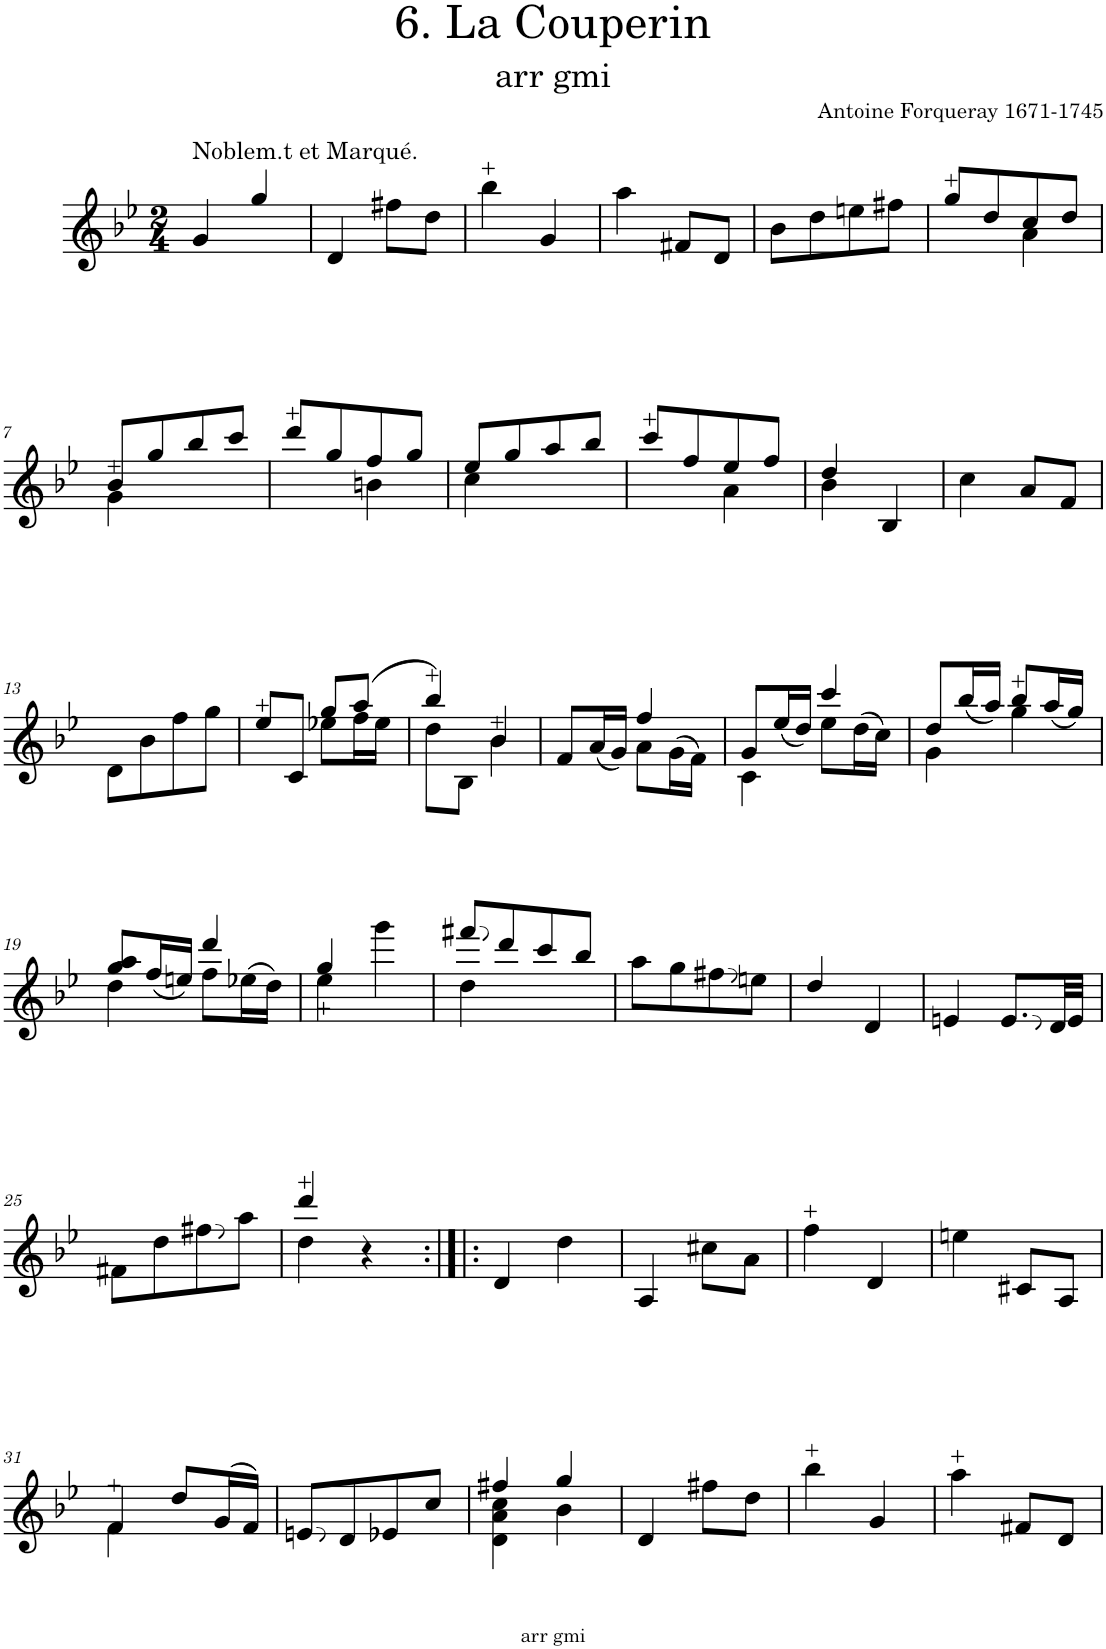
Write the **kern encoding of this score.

**kern
*part1
*staff1
*I"Housle
*I'Hsl.
*clefG2
*k[b-e-]
*M2/4
=1
!LO:TX:a:t=Noblem.t et Marqué.
4g/
4gg/
=2
4d/
8ff#X\L
8dd\J
=3
4bb-\
4g/
=4
4aa\
8f#X/L
8d/J
=5
8b-\L
8dd\
8een\
8ff#X\J
=6
*^
8gg/L	4ryy
8dd/	.
8cc/	4a\
8dd/J	.
!!LO:LB:g=z	!!
=7	=7
8b-/L	4g\
8gg/	.
8bb-/	4ryy
8ccc/J	.
=8	=8
8ddd/L	4ryy
8gg/	.
8ff/	4bn\
8gg/J	.
=9	=9
8ee-/L	4cc\
8gg/	.
8aa/	4ryy
8bb-/J	.
=10	=10
8ccc/L	4ryy
8ff/	.
8ee-/	4a\
8ff/J	.
=11	=11
4dd/	4b-\
4B-/	4ryy
*v	*v
=12
4cc\
8a/L
8f/J
!!LO:LB:g=z
=13
8d\L
8b-\
8ff\
8gg\J
=14
*^
8ee-/L	4ryy
8c/J	.
8gg/L	8ee-X\L
(>8aa/J	16ff\L
.	16ee-\JJ
=15	=15
4bb-/)	8dd\L
.	8B-\J
4b-/	4b-\
=16	=16
8f/L	4ryy
(<16a/L	.
16g/JJ)	.
8a\L	4ff/
(>16g\L	.
16f\JJ)	.
=17	=17
8g/L	4c\
(<16ee-/L	.
16dd/JJ)	.
8ee-\L	4ccc/
(>16dd\L	.
16cc\JJ)	.
=18	=18
8dd/L	4g\
(<16bb-/L	.
16aa/JJ)	.
8bb-/L	4gg\
(<16aa/L	.
16gg/JJ)	.
!!LO:LB:g=z	!!
=19	=19
8gg/ 8aa/L	4dd\
(<16ff/L	.
16een/JJ)	.
8ff\L	4ddd/
(>16ee-X\L	.
16dd\JJ)	.
=20	=20
4gg/	4ee-\
4ggg\	4ryy
=21	=21
8fff#X/L	4dd\
8ddd/	.
8ccc/	4ryy
8bb-/J	.
*v	*v
=22
8aa\L
8gg\
8ff#X\
8een\J
=23
4dd/
4d/
=24
4en/
8.e/L
32d/LL
32e/JJJ
!!LO:LB:g=z
=25
8f#X\L
8dd\
8ff#X\
8aa\J
=26
*^
4ddd/	4dd\
4r	4ryy
*v	*v
=27:|!|:
4d/
4dd\
=28
4A/
8cc#X\L
8a\J
=29
4ff\
4d/
=30
4een\
8c#X/L
8A/J
!!LO:LB:g=z
=31
*^
4f/	4f\
8dd/L	4ryy
(>16g/L	.
16f/JJ)	.
*v	*v
=32
8en/L
8d/
8e-X/
8cc/J
=33
*^
4ff#X/	4d\ 4a\ 4cc\
4gg/	4b-\
*v	*v
=34
4d/
8ff#X\L
8dd\J
=35
4bb-\
4g/
=36
4aa\
8f#X/L
8d/J
=
*-
